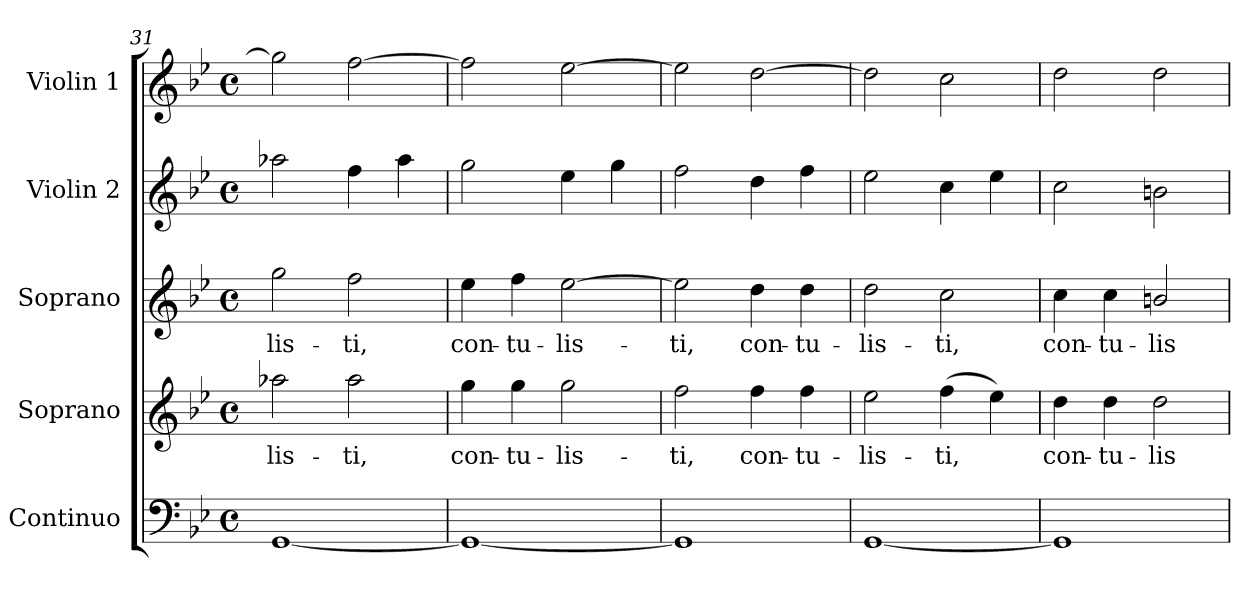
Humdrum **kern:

**kern	**kern	**text	**kern	**text	**kern	**kern
*part5	*part4	*part4	*part3	*part3	*part2	*part1
*staff5	*staff4	*staff4	*staff3	*staff3	*staff2	*staff1
*I"Continuo	*I"Soprano	*	*I"Soprano	*	*I"Violin 2	*I"Violin 1
*I'Cont.	*I'S.	*	*I'S.	*	*I'Vln. 2	*I'Vln. 1
!!LO:LB:g=z
*clefF4	*clefG2	*	*clefG2	*	*clefG2	*clefG2
*k[b-e-]	*k[b-e-]	*	*k[b-e-]	*	*k[b-e-]	*k[b-e-]
*B-:	*B-:	*	*B-:	*	*B-:	*B-:
*M4/4	*M4/4	*	*M4/4	*	*M4/4	*M4/4
*met(c)	*met(c)	*	*met(c)	*	*met(c)	*met(c)
=31	=31	=31	=31	=31	=31	=31
!	!	!LO:LY:b:color=#000000	!	!	!	!
!	!	!	!	!LO:LY:b:color=#000000	!	!
[1GGi	2aa-Xi\	-lis-	2ggi\	-lis-	2aa-Xi\	2ggi\]
!	!	!LO:LY:b:color=#000000	!	!	!	!
!	!	!	!	!LO:LY:b:color=#000000	!	!
.	2aa-i\	-ti,	2ffi\	-ti,	4ffi\	[2ffi\
.	.	.	.	.	4aa-i\	.
=32	=32	=32	=32	=32	=32	=32
!	!	!LO:LY:b:color=#000000	!	!	!	!
!	!	!	!	!LO:LY:b:color=#000000	!	!
1GGi_	4ggi\	con-	4ee-i\	con-	2ggi\	2ffi\]
!	!	!LO:LY:b:color=#000000	!	!	!	!
!	!	!	!	!LO:LY:b:color=#000000	!	!
.	4ggi\	-tu-	4ffi\	-tu-	.	.
!	!	!LO:LY:b:color=#000000	!	!	!	!
!	!	!	!	!LO:LY:b:color=#000000	!	!
.	2ggi\	-lis-	[2ee-i\	-lis-	4ee-i\	[2ee-i\
.	.	.	.	.	4ggi\	.
=33	=33	=33	=33	=33	=33	=33
!	!	!LO:LY:b:color=#000000	!	!	!	!
!	!	!	!	!LO:LY:b:color=#000000	!	!
1GGi]	2ffi\	-ti,	2ee-i\]	-ti,	2ffi\	2ee-i\]
!	!	!LO:LY:b:color=#000000	!	!	!	!
!	!	!	!	!LO:LY:b:color=#000000	!	!
.	4ffi\	con-	4ddi\	con-	4ddi\	[2ddi\
!	!	!LO:LY:b:color=#000000	!	!	!	!
!	!	!	!	!LO:LY:b:color=#000000	!	!
.	4ffi\	-tu-	4ddi\	-tu-	4ffi\	.
=34	=34	=34	=34	=34	=34	=34
!	!	!LO:LY:b:color=#000000	!	!	!	!
!	!	!	!	!LO:LY:b:color=#000000	!	!
[1GGi	2ee-i\	-lis-	2ddi\	-lis-	2ee-i\	2ddi\]
!	!	!LO:LY:b:color=#000000	!	!	!	!
!	!	!	!	!LO:LY:b:color=#000000	!	!
.	(4ffi\	-ti,	2cci\	-ti,	4cci\	2cci\
.	4ee-i\)	.	.	.	4ee-i\	.
=35	=35	=35	=35	=35	=35	=35
!	!	!LO:LY:b:color=#000000	!	!	!	!
!	!	!	!	!LO:LY:b:color=#000000	!	!
1GGi]	4ddi\	con-	4cci\	con-	2cci\	2ddi\
!	!	!LO:LY:b:color=#000000	!	!	!	!
!	!	!	!	!LO:LY:b:color=#000000	!	!
.	4ddi\	-tu-	4cci\	-tu-	.	.
!	!	!LO:LY:b:color=#000000	!	!	!	!
!	!	!	!	!LO:LY:b:color=#000000	!	!
.	2ddi\	-lis-	2bni/	-lis-	2bni\	2ddi\
=	=	=	=	=	=	=
*-	*-	*-	*-	*-	*-	*-
